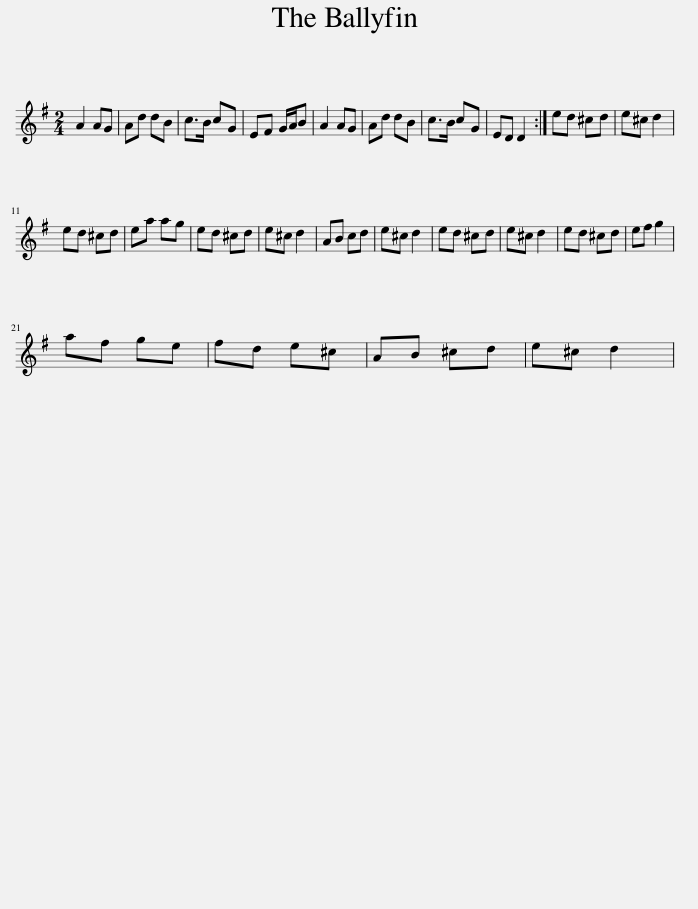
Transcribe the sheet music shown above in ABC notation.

X:1
L:1/8
M:2/4
I:linebreak $
K:G
V:1 treble
V:1
 A2 AG | Ad dB | c>B cG | EF G/A/B | A2 AG | %5
 Ad dB | c>B cG | ED D2 :| ed ^cd | e^c d2 |$ %10
 ed ^cd | ea ag | ed ^cd | e^c d2 | AB cd | %15
 e^c d2 | ed ^cd | e^c d2 | ed ^cd | ef g2 |$ %20
 af ge | fd e^c | AB ^cd | e^c d2 | %24
